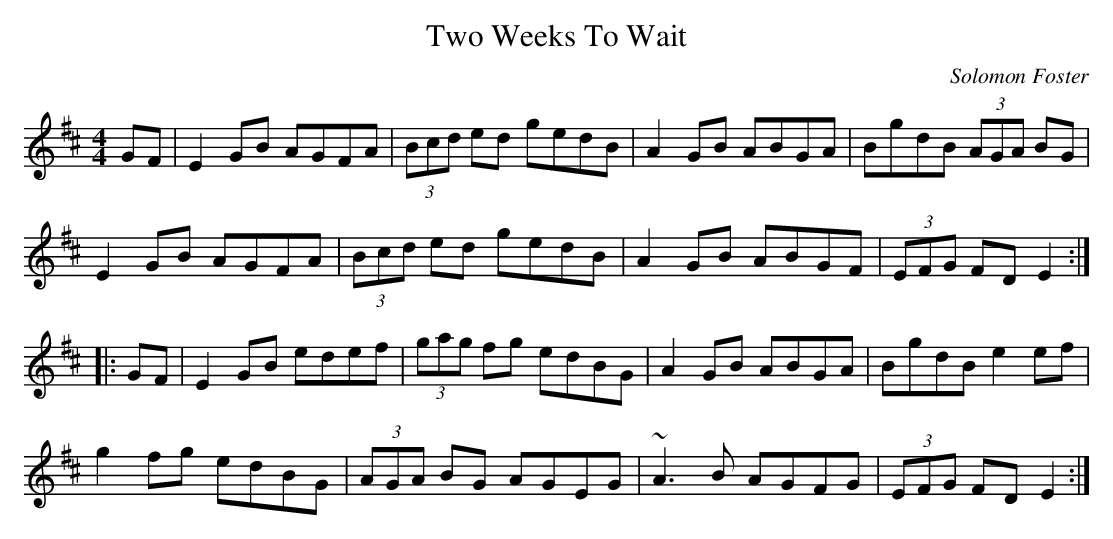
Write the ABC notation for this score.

X:1
T:Two Weeks To Wait
M:4/4
L:1/8
C:Solomon Foster
K:Edor
GF|E2GB AGFA|(3Bcd ed gedB|A2GB ABGA|BgdB (3AGA BG|
E2GB AGFA|(3Bcd ed gedB|A2GB ABGF|(3EFG FD E2::
GF|E2GB edef|(3gag fg edBG|A2GB ABGA|BgdB e2ef|
g2fg edBG|(3AGA BG AGEG|~A3B AGFG|(3EFG FD E2:|
